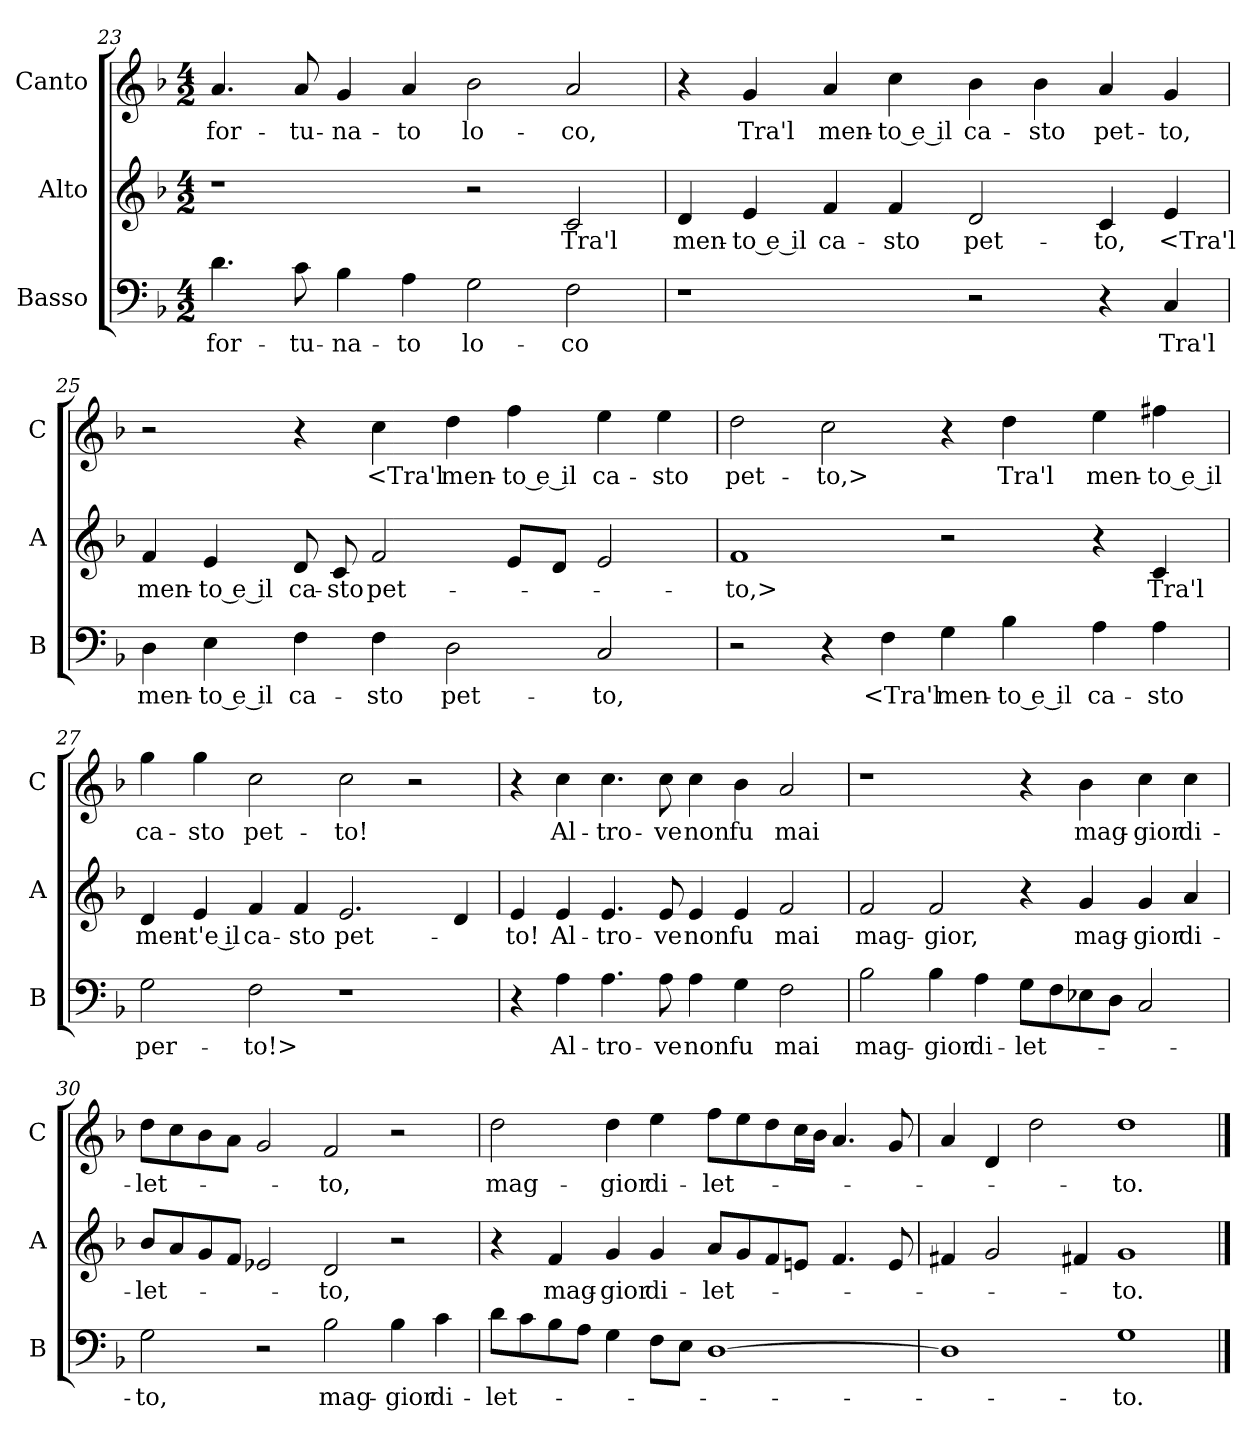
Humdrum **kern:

**kern	**text	**kern	**text	**kern	**text
*part3	*part3	*part2	*part2	*part1	*part1
*staff3	*staff3	*staff2	*staff2	*staff1	*staff1
*I"Basso	*	*I"Alto	*	*I"Canto	*
*I'B	*	*I'A	*	*I'C	*
*clefF4	*	*clefG2	*	*clefG2	*
*k[b-]	*	*k[b-]	*	*k[b-]	*
*M4/2	*	*M4/2	*	*M4/2	*
=23	=23	=23	=23	=23	=23
4.d	for-	1r	.	4.a	for-
8c	-tu-	.	.	8a	-tu-
4B-	-na-	.	.	4g	-na-
4A	-to	.	.	4a	-to
2G	lo-	2r	.	2b-	lo-
2F	-co	2c	Tra'l	2a	-co,
=24	=24	=24	=24	=24	=24
1r	.	4d	men-	4r	.
.	.	4e	-to e il	4g	Tra'l
.	.	4f	ca-	4a	men-
.	.	4f	-sto	4cc	-to e il
2r	.	2d	pet-	4b-	ca-
.	.	.	.	4b-	-sto
4r	.	4c	-to,	4a	pet-
4C	Tra'l	4e	<Tra'l	4g	-to,
=25	=25	=25	=25	=25	=25
4D	men-	4f	men-	2r	.
4E	-to e il	4e	-to e il	.	.
4F	ca-	8d	ca-	4r	.
.	.	8c	-sto	.	.
4F	-sto	2f	pet-	4cc	<Tra'l
2D	pet-	.	.	4dd	men-
.	.	8eL	.	4ff	-to e il
.	.	8dJ	.	.	.
2C	-to,	2e	.	4ee	ca-
.	.	.	.	4ee	-sto
=26	=26	=26	=26	=26	=26
2r	.	1f	-to,>	2dd	pet-
4r	.	.	.	2cc	-to,>
4F	<Tra'l	.	.	.	.
4G	men-	2r	.	4r	.
4B-	-to e il	.	.	4dd	Tra'l
4A	ca-	4r	.	4ee	men-
4A	-sto	4c	Tra'l	4ff#X	-to e il
=27	=27	=27	=27	=27	=27
2G	per-	4d	men-	4gg	ca-
.	.	4e	-t'e il	4gg	-sto
2F	-to!>	4f	ca-	2cc	pet-
.	.	4f	-sto	.	.
1r	.	2.e	pet-	2cc	-to!
.	.	.	.	2r	.
.	.	4d	.	.	.
=28	=28	=28	=28	=28	=28
4r	.	4e	-to!	4r	.
4A	Al-	4e	Al-	4cc	Al-
4.A	-tro-	4.e	-tro-	4.cc	-tro-
8A	-ve	8e	-ve	8cc	-ve
4A	non	4e	non	4cc	non
4G	fu	4e	fu	4b-	fu
2F	mai	2f	mai	2a	mai
=29	=29	=29	=29	=29	=29
2B-	mag-	2f	mag-	1r	.
4B-	-gior	2f	-gior,	.	.
4A	di-	.	.	.	.
8GL	-let-	4r	.	4r	.
8F	.	.	.	.	.
8E-X	.	4g	mag-	4b-	mag-
8DJ	.	.	.	.	.
2C	.	4g	-gior	4cc	-gior
.	.	4a	di-	4cc	di-
=30	=30	=30	=30	=30	=30
2G	-to,	8b-L	-let-	8ddL	-let-
.	.	8a	.	8cc	.
.	.	8g	.	8b-	.
.	.	8fJ	.	8aJ	.
2r	.	2e-X	.	2g	.
2B-	mag-	2d	-to,	2f	-to,
4B-	-gior	2r	.	2r	.
4c	di-	.	.	.	.
=31	=31	=31	=31	=31	=31
8dL	-let-	4r	.	2dd	mag-
8c	.	.	.	.	.
8B-	.	4f	mag-	.	.
8AJ	.	.	.	.	.
4G	.	4g	-gior	4dd	-gior
8FL	.	4g	di-	4ee	di-
8EJ	.	.	.	.	.
[1D	.	8aL	-let-	8ffL	-let-
.	.	8g	.	8ee	.
.	.	8f	.	8dd	.
.	.	8enJ	.	16ccL	.
.	.	.	.	16b-JJ	.
.	.	4.f	.	4.a	.
.	.	8e	.	8g	.
=32	=32	=32	=32	=32	=32
1D]	.	4f#X	.	4a	.
.	.	2g	.	4d	.
.	.	.	.	2dd	.
.	.	4f#X	.	.	.
1G	-to.	1g	-to.	1dd	-to.
==	==	==	==	==	==
*-	*-	*-	*-	*-	*-
